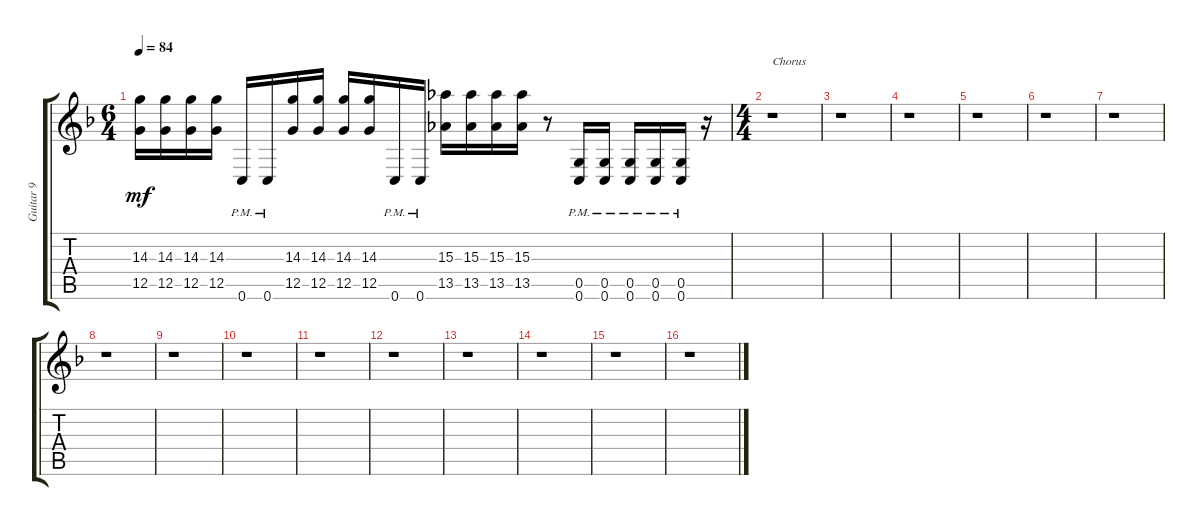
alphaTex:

\track ("Guitar 9" "Guitar 9") {instrument distortionguitar}
\staff {score tabs}
\tuning (D4 A3 F3 C3 G2 C2) {hide}
\ts (6 4)
\tempo 84
\clef g2
\ks f
(14.3 12.5).16{dy mf} (14.3 12.5).16 (14.3 12.5).16 (14.3 12.5).16 0.6{pm}.16 0.6{pm}.16 (14.3 12.5).16 (14.3 12.5).16 (14.3 12.5).16 (14.3 12.5).16 0.6{pm}.16 0.6{pm}.16 (15.3 13.5).16 (15.3 13.5).16 (15.3 13.5).16 (15.3 13.5).16 r.8 (0.5{pm} 0.6{pm}).16 (0.5{pm} 0.6{pm}).16 (0.5{pm} 0.6{pm}).16 (0.5{pm} 0.6{pm}).16 (0.5{pm} 0.6{pm}).16 r.16 |
\ts (4 4)
r.1{txt "Chorus"} |
r.1 |
r.1 |
r.1 |
r.1 |
r.1 |
r.1 |
r.1 |
r.1 |
r.1 |
r.1 |
r.1 |
r.1 |
r.1 |
r.1
